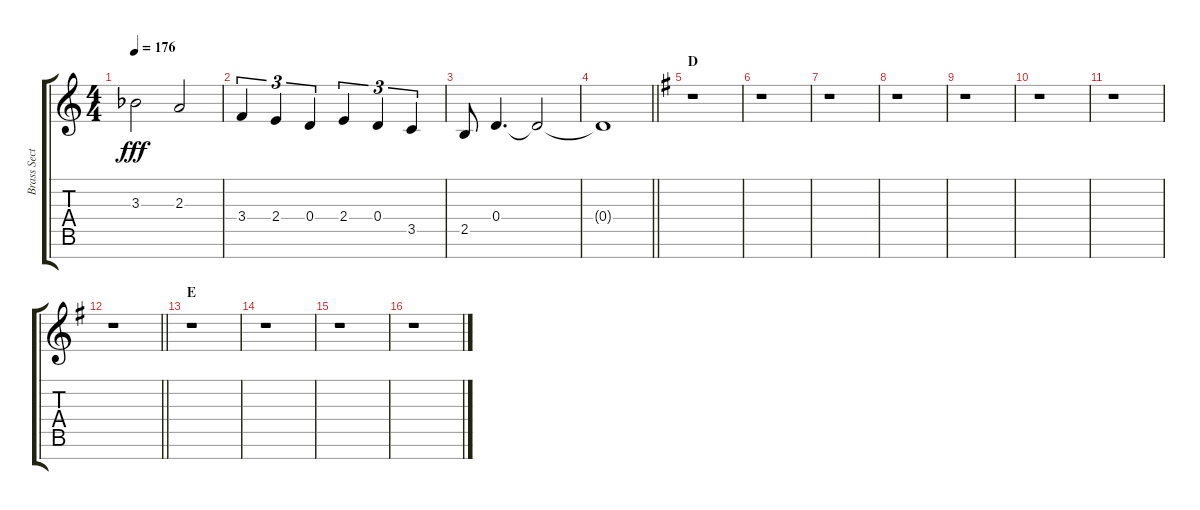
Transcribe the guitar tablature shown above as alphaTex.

\track ("Brass Section I" "Brass Sect") {instrument brasssection}
\staff {score tabs}
\tuning (E5 B4 G4 D4 A3 E3 B2) {hide}
\ts (4 4)
\tempo 176
\clef g2
\ks c
3.3{acc b}.2{dy fff} 2.3.2 |
3.4.4{tu (3 2)} 2.4.4{tu (3 2)} 0.4.4{tu (3 2)} 2.4.4{tu (3 2)} 0.4.4{tu (3 2)} 3.5.4{tu (3 2)} |
2.5.8 0.4.4{d} 0.4{t}.2 |
\barLineRight lightlight
0.4{t}.1 |
\section ("" "D")
\ks g
r.1 |
r.1 |
r.1 |
r.1 |
r.1 |
r.1 |
r.1 |
\barLineRight lightlight
r.1 |
\section ("" "E")
r.1 |
r.1 |
r.1 |
r.1
